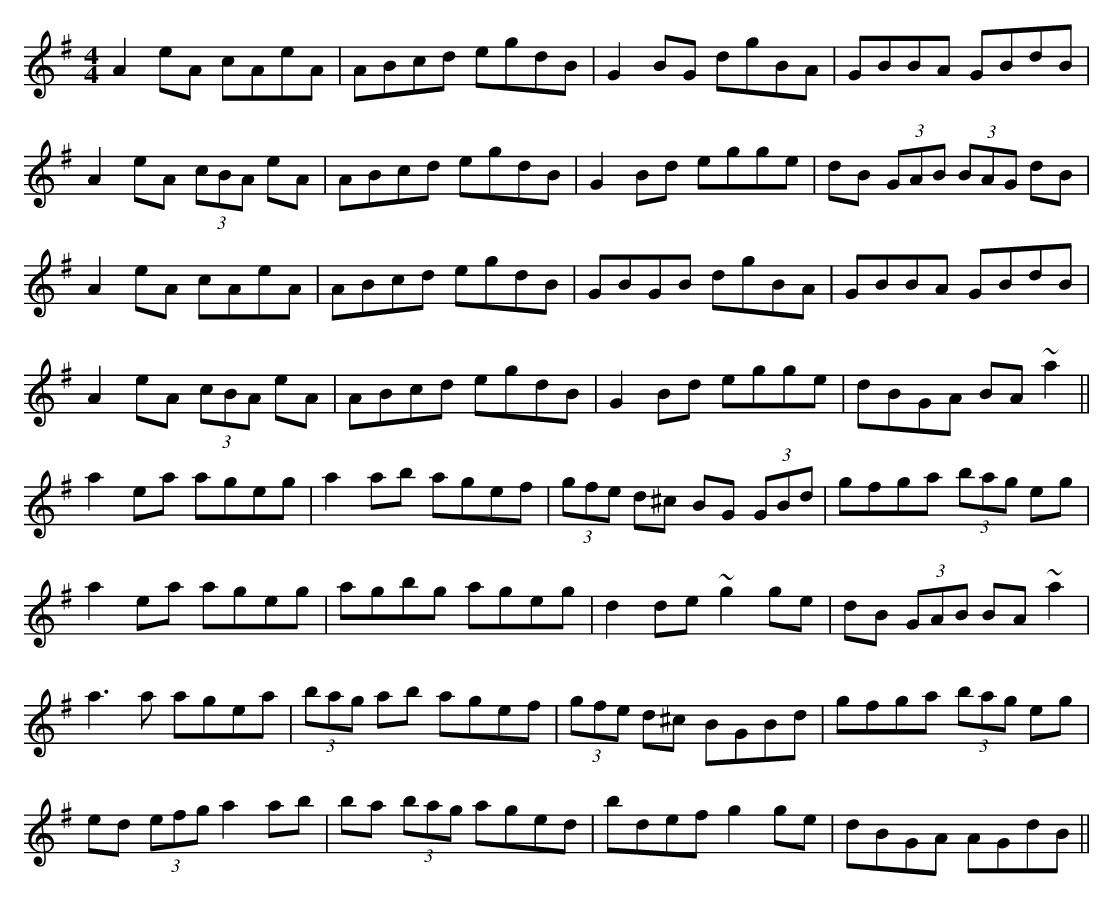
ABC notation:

X:1
M:4/4
K:Ador
A2eA cAeA|ABcd egdB|G2BG dgBA|GBBA GBdB|
A2eA (3cBA eA|ABcd egdB|G2Bd egge|dB (3GAB (3BAG dB|
A2eA cAeA|ABcd egdB|GBGB dgBA|GBBA GBdB|
A2eA (3cBA eA|ABcd egdB|G2Bd egge|dBGA BA~a2||
a2ea ageg|a2ab agef|(3gfe d^c BG (3GBd|gfga (3bag eg|
a2ea ageg|agbg ageg|d2de ~g2ge|dB (3GAB BA~a2|
a3a agea|(3bag ab agef|(3gfe d^c BGBd|gfga (3bag eg|
ed (3efg a2ab|ba (3bag aged|bdef g2ge|dBGA AGdB||
